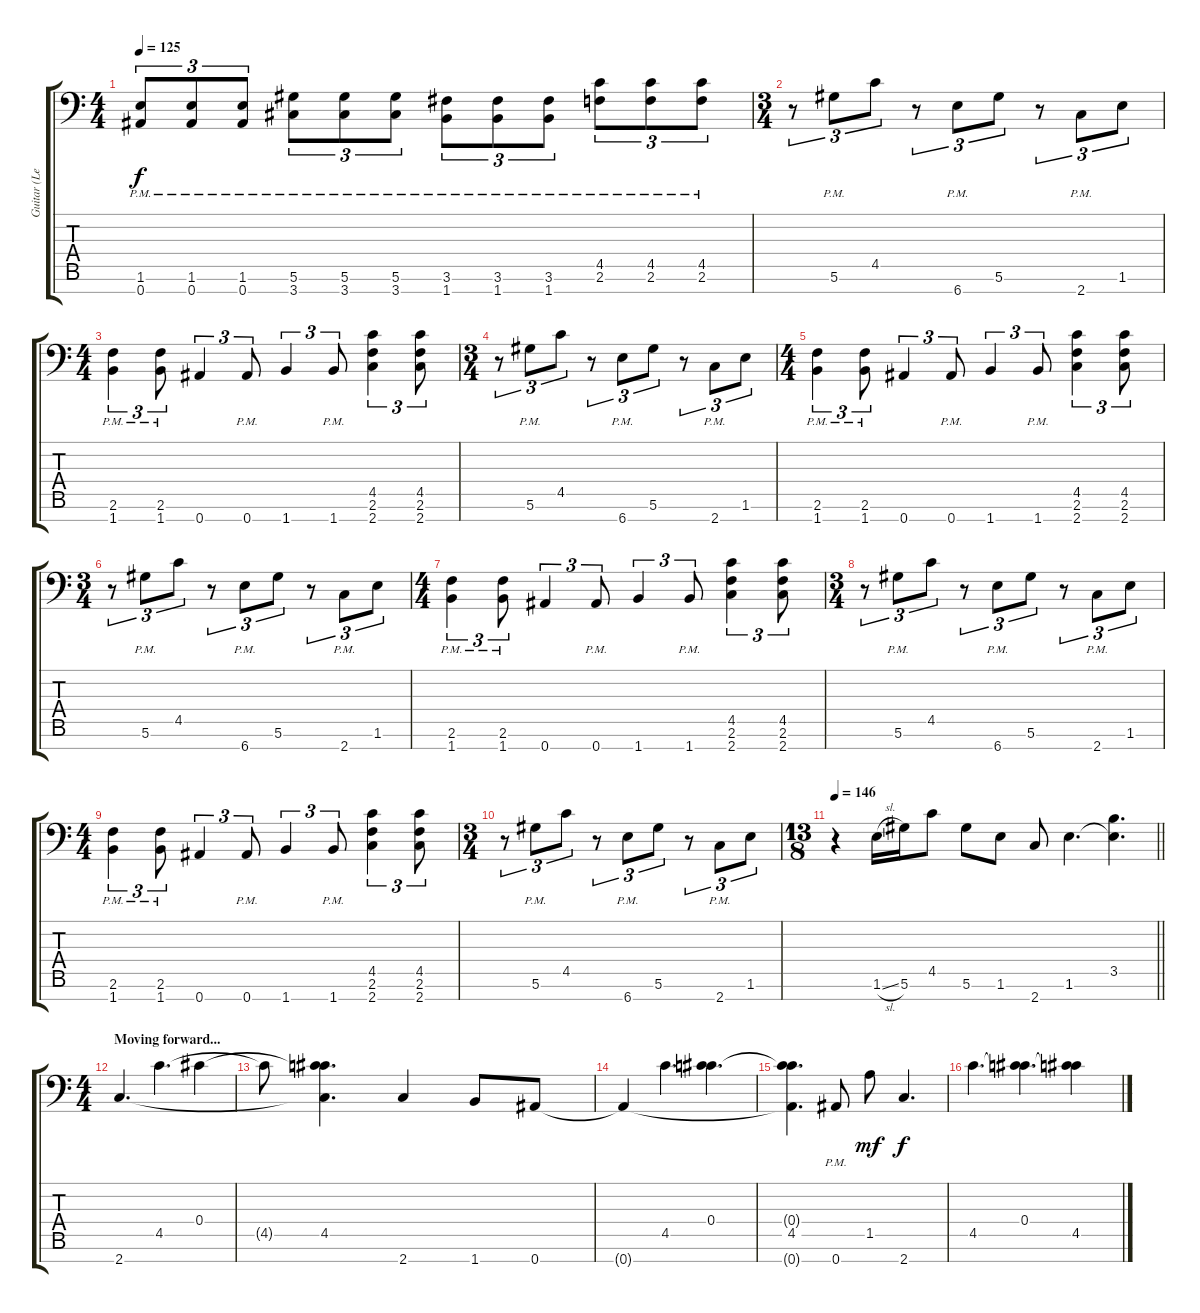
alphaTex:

\track ("Guitar (Left)" "Guitar (Le") {instrument distortionguitar}
\staff {score tabs}
\tuning (Eb4 Bb3 Gb3 Db3 Ab2 Eb2 Bb1) {hide}
\ts (4 4)
\tempo 125
\clef f4
\ks c
(1.6{pm} 0.7{pm}).8{tu (3 2) dy f} (1.6{pm} 0.7{pm}).8{tu (3 2)} (1.6{pm} 0.7{pm}).8{tu (3 2)} (5.6{pm} 3.7{pm}).8{tu (3 2)} (5.6{pm} 3.7{pm}).8{tu (3 2)} (5.6{pm} 3.7{pm}).8{tu (3 2)} (3.6{pm} 1.7{pm}).8{tu (3 2)} (3.6{pm} 1.7{pm}).8{tu (3 2)} (3.6{pm} 1.7{pm}).8{tu (3 2)} (4.5{pm} 2.6{pm}).8{tu (3 2)} (4.5{pm} 2.6{pm}).8{tu (3 2)} (4.5{pm} 2.6{pm}).8{tu (3 2)} |
\ts (3 4)
r.8{tu (3 2)} 5.6{pm}.8{tu (3 2)} 4.5.8{tu (3 2)} r.8{tu (3 2)} 6.7{pm}.8{tu (3 2)} 5.6.8{tu (3 2)} r.8{tu (3 2)} 2.7{pm}.8{tu (3 2)} 1.6.8{tu (3 2)} |
\ts (4 4)
(2.6{pm} 1.7{pm}).4{tu (3 2)} (2.6{pm} 1.7{pm}).8{tu (3 2)} 0.7.4{tu (3 2)} 0.7{pm}.8{tu (3 2)} 1.7.4{tu (3 2)} 1.7{pm}.8{tu (3 2)} (4.5 2.6 2.7).4{tu (3 2)} (4.5 2.6 2.7).8{tu (3 2)} |
\ts (3 4)
r.8{tu (3 2)} 5.6{pm}.8{tu (3 2)} 4.5.8{tu (3 2)} r.8{tu (3 2)} 6.7{pm}.8{tu (3 2)} 5.6.8{tu (3 2)} r.8{tu (3 2)} 2.7{pm}.8{tu (3 2)} 1.6.8{tu (3 2)} |
\ts (4 4)
(2.6{pm} 1.7{pm}).4{tu (3 2)} (2.6{pm} 1.7{pm}).8{tu (3 2)} 0.7.4{tu (3 2)} 0.7{pm}.8{tu (3 2)} 1.7.4{tu (3 2)} 1.7{pm}.8{tu (3 2)} (4.5 2.6 2.7).4{tu (3 2)} (4.5 2.6 2.7).8{tu (3 2)} |
\ts (3 4)
r.8{tu (3 2)} 5.6{pm}.8{tu (3 2)} 4.5.8{tu (3 2)} r.8{tu (3 2)} 6.7{pm}.8{tu (3 2)} 5.6.8{tu (3 2)} r.8{tu (3 2)} 2.7{pm}.8{tu (3 2)} 1.6.8{tu (3 2)} |
\ts (4 4)
(2.6{pm} 1.7{pm}).4{tu (3 2)} (2.6{pm} 1.7{pm}).8{tu (3 2)} 0.7.4{tu (3 2)} 0.7{pm}.8{tu (3 2)} 1.7.4{tu (3 2)} 1.7{pm}.8{tu (3 2)} (4.5 2.6 2.7).4{tu (3 2)} (4.5 2.6 2.7).8{tu (3 2)} |
\ts (3 4)
r.8{tu (3 2)} 5.6{pm}.8{tu (3 2)} 4.5.8{tu (3 2)} r.8{tu (3 2)} 6.7{pm}.8{tu (3 2)} 5.6.8{tu (3 2)} r.8{tu (3 2)} 2.7{pm}.8{tu (3 2)} 1.6.8{tu (3 2)} |
\ts (4 4)
(2.6{pm} 1.7{pm}).4{tu (3 2)} (2.6{pm} 1.7{pm}).8{tu (3 2)} 0.7.4{tu (3 2)} 0.7{pm}.8{tu (3 2)} 1.7.4{tu (3 2)} 1.7{pm}.8{tu (3 2)} (4.5 2.6 2.7).4{tu (3 2)} (4.5 2.6 2.7).8{tu (3 2)} |
\ts (3 4)
r.8{tu (3 2)} 5.6{pm}.8{tu (3 2)} 4.5.8{tu (3 2)} r.8{tu (3 2)} 6.7{pm}.8{tu (3 2)} 5.6.8{tu (3 2)} r.8{tu (3 2)} 2.7{pm}.8{tu (3 2)} 1.6.8{tu (3 2)} |
\ts (13 8)
\tempo 146
\barLineRight lightlight
r.4 1.6{sl}.16 5.6.16 4.5.8 5.6.8 1.6.8 2.7.8 1.6.4{d} (3.5 1.6{t}).4{d} |
\ts (4 4)
\section ("" "Moving forward...")
2.7.4{d} 4.5.4{d} 0.4.4 |
4.5{t}.8 (0.4{t} 4.5 2.7{t}).4{d} 2.7.4 1.7.8 0.7.8 |
0.7{t}.4 4.5.4{d} (0.4 4.5{t}).4{d} |
(0.4{t} 4.5 0.7{t}).4{d} 0.7{pm}.8 1.5.8{dy mf} 2.7.4{d dy f} |
4.5.4{d} (0.4 4.5{t}).4{d} (0.4{t} 4.5).4
